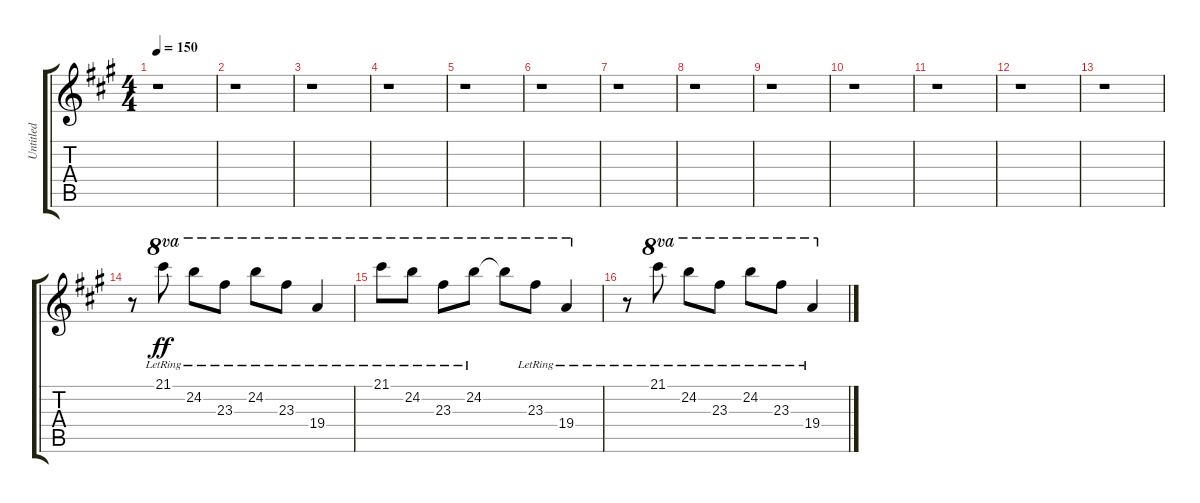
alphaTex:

\track ("Untitled" "Untitled") {instrument electricguitarclean}
\staff {score tabs}
\tuning (E4 B3 G3 D3 A2 E2) {hide}
\ts (4 4)
\tempo 150
\clef g2
\ks a
r.1{dy ff} |
r.1 |
r.1 |
r.1 |
r.1 |
r.1 |
r.1 |
r.1 |
r.1 |
r.1 |
r.1 |
r.1 |
r.1 |
r.8 21.1{lr}.8{ot 8va} 24.2{lr}.8{ot 8va} 23.3{lr}.8{ot 8va} 24.2{lr}.8{ot 8va} 23.3{lr}.8{ot 8va} 19.4{lr}.4{ot 8va} |
21.1{lr}.8{ot 8va} 24.2{lr}.8{ot 8va} 23.3{lr}.8{ot 8va} 24.2{lr}.8{ot 8va} 24.2{t}.8{ot 8va} 23.3{lr}.8{ot 8va} 19.4{lr}.4{ot 8va} |
r.8 21.1{lr}.8{ot 8va} 24.2{lr}.8{ot 8va} 23.3{lr}.8{ot 8va} 24.2{lr}.8{ot 8va} 23.3{lr}.8{ot 8va} 19.4{lr}.4{ot 8va}
